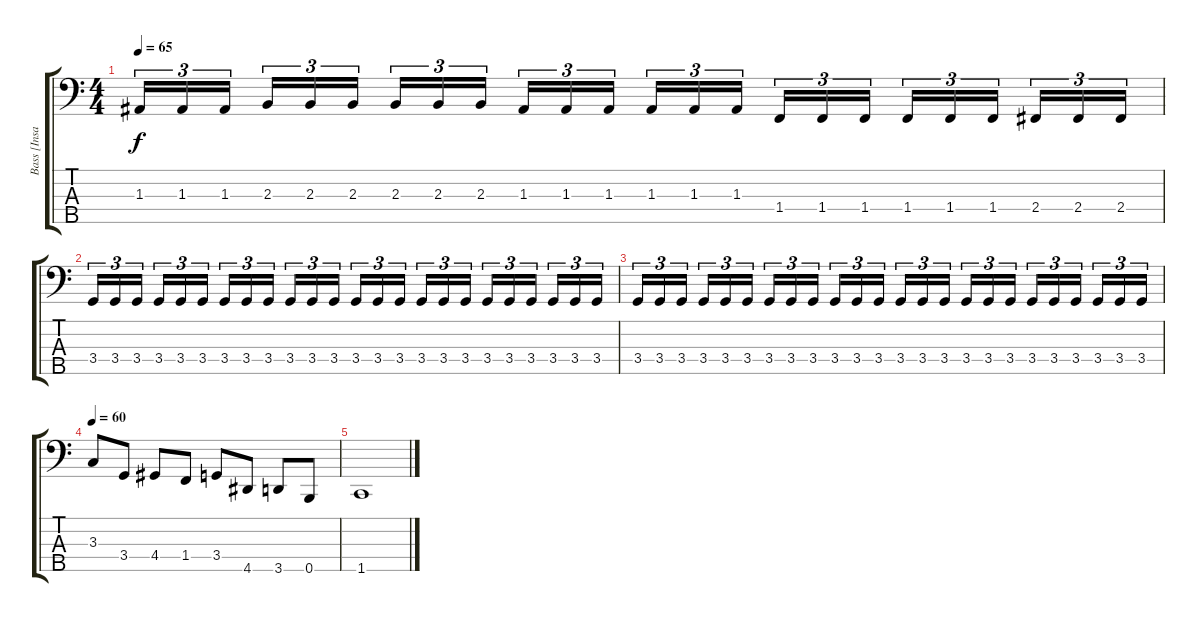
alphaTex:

\track ("Bass [Insahn]" "Bass [Insa") {instrument electricbasspick}
\staff {score tabs}
\tuning (G2 D2 A1 E1 B0) {hide}
\ts (4 4)
\tempo 65
\clef f4
\ks c
1.3.16{tu (3 2) dy f} 1.3.16{tu (3 2)} 1.3.16{tu (3 2)} 2.3.16{tu (3 2)} 2.3.16{tu (3 2)} 2.3.16{tu (3 2)} 2.3.16{tu (3 2)} 2.3.16{tu (3 2)} 2.3.16{tu (3 2)} 1.3.16{tu (3 2)} 1.3.16{tu (3 2)} 1.3.16{tu (3 2)} 1.3.16{tu (3 2)} 1.3.16{tu (3 2)} 1.3.16{tu (3 2)} 1.4.16{tu (3 2)} 1.4.16{tu (3 2)} 1.4.16{tu (3 2)} 1.4.16{tu (3 2)} 1.4.16{tu (3 2)} 1.4.16{tu (3 2)} 2.4.16{tu (3 2)} 2.4.16{tu (3 2)} 2.4.16{tu (3 2)} |
3.4.16{tu (3 2)} 3.4.16{tu (3 2)} 3.4.16{tu (3 2)} 3.4.16{tu (3 2)} 3.4.16{tu (3 2)} 3.4.16{tu (3 2)} 3.4.16{tu (3 2)} 3.4.16{tu (3 2)} 3.4.16{tu (3 2)} 3.4.16{tu (3 2)} 3.4.16{tu (3 2)} 3.4.16{tu (3 2)} 3.4.16{tu (3 2)} 3.4.16{tu (3 2)} 3.4.16{tu (3 2)} 3.4.16{tu (3 2)} 3.4.16{tu (3 2)} 3.4.16{tu (3 2)} 3.4.16{tu (3 2)} 3.4.16{tu (3 2)} 3.4.16{tu (3 2)} 3.4.16{tu (3 2)} 3.4.16{tu (3 2)} 3.4.16{tu (3 2)} |
3.4.16{tu (3 2)} 3.4.16{tu (3 2)} 3.4.16{tu (3 2)} 3.4.16{tu (3 2)} 3.4.16{tu (3 2)} 3.4.16{tu (3 2)} 3.4.16{tu (3 2)} 3.4.16{tu (3 2)} 3.4.16{tu (3 2)} 3.4.16{tu (3 2)} 3.4.16{tu (3 2)} 3.4.16{tu (3 2)} 3.4.16{tu (3 2)} 3.4.16{tu (3 2)} 3.4.16{tu (3 2)} 3.4.16{tu (3 2)} 3.4.16{tu (3 2)} 3.4.16{tu (3 2)} 3.4.16{tu (3 2)} 3.4.16{tu (3 2)} 3.4.16{tu (3 2)} 3.4.16{tu (3 2)} 3.4.16{tu (3 2)} 3.4.16{tu (3 2)} |
\tempo 40
\tempo 60
3.3.8 3.4.8 4.4.8 1.4.8 3.4.8 4.5.8 3.5.8 0.5.8 |
1.5.1
